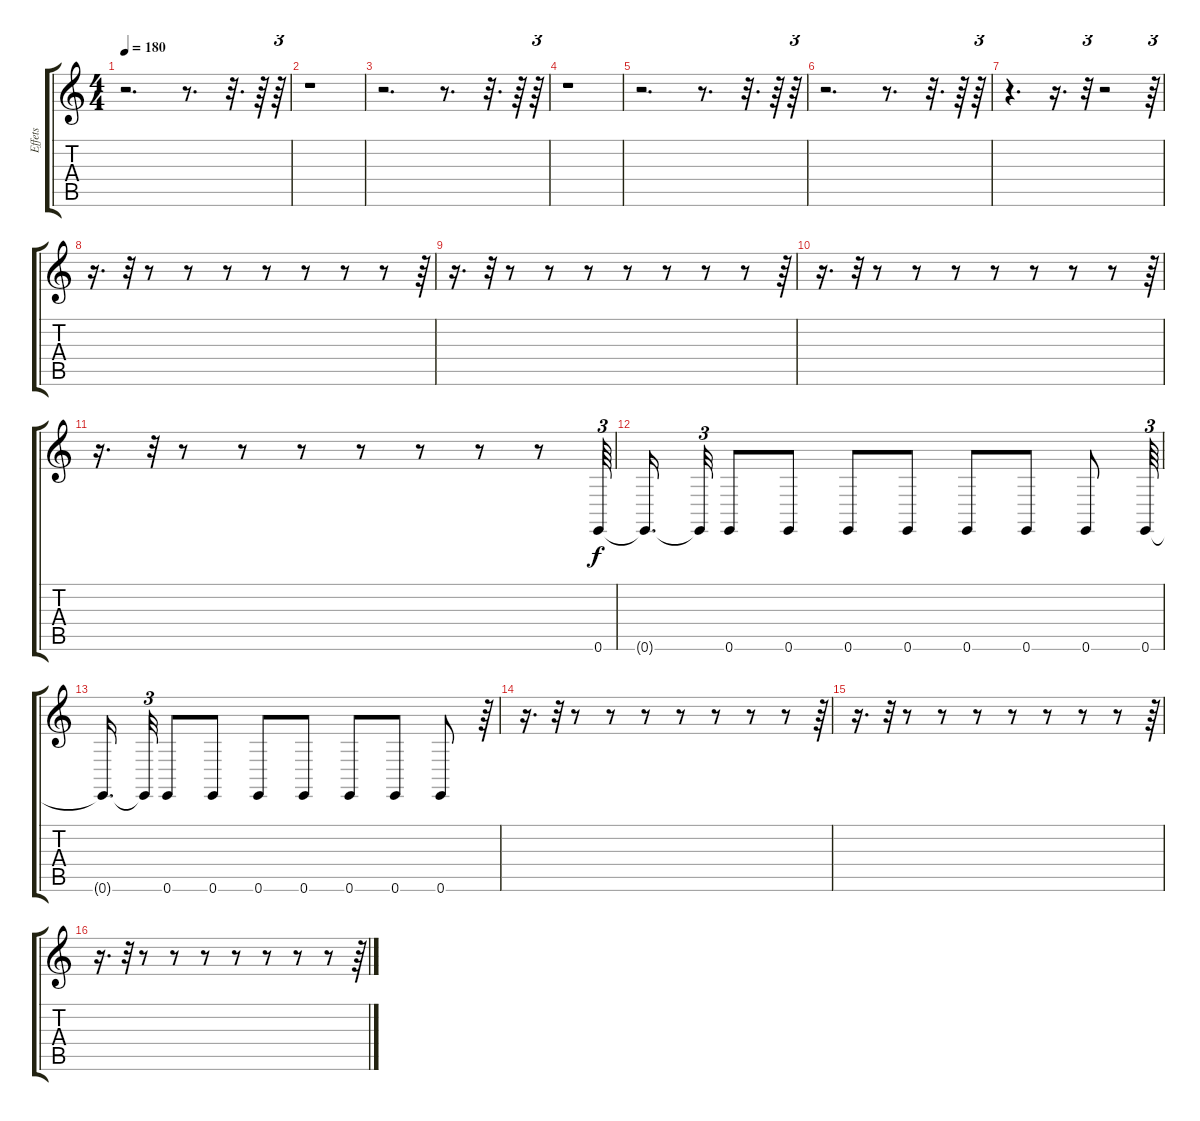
\track ("Effets" "Effets") {instrument fx3crystal}
\staff {score tabs}
\tuning (E4 B3 G3 D3 A2 E2) {hide}
\ts (4 4)
\tempo 180
\clef g2
\ks c
r.2{d dy f} r.8{d} r.32{d} r.64 r.64{tu (3 2)} |
r.1 |
r.2{d} r.8{d} r.32{d} r.64 r.64{tu (3 2)} |
r.1 |
r.2{d} r.8{d} r.32{d} r.64 r.64{tu (3 2)} |
r.2{d} r.8{d} r.32{d} r.64 r.64{tu (3 2)} |
r.4{d} r.16{d} r.32{tu (3 2)} r.2 r.64{tu (3 2)} |
r.16{d} r.32{tu (3 2)} r.8 r.8 r.8 r.8 r.8 r.8 r.8 r.64{tu (3 2)} |
r.16{d} r.32{tu (3 2)} r.8 r.8 r.8 r.8 r.8 r.8 r.8 r.64{tu (3 2)} |
r.16{d} r.32{tu (3 2)} r.8 r.8 r.8 r.8 r.8 r.8 r.8 r.64{tu (3 2)} |
r.16{d} r.32{tu (3 2)} r.8 r.8 r.8 r.8 r.8 r.8 r.8 0.6.64{tu (3 2)} |
0.6{t}.16{d beam splitsecondary} 0.6{t}.32{tu (3 2)} 0.6.8 0.6.8 0.6.8 0.6.8 0.6.8 0.6.8 0.6.8 0.6.64{tu (3 2)} |
0.6{t}.16{d beam splitsecondary} 0.6{t}.32{tu (3 2)} 0.6.8 0.6.8 0.6.8 0.6.8 0.6.8 0.6.8 0.6.8 r.64{tu (3 2)} |
r.16{d} r.32{tu (3 2)} r.8 r.8 r.8 r.8 r.8 r.8 r.8 r.64{tu (3 2)} |
r.16{d} r.32{tu (3 2)} r.8 r.8 r.8 r.8 r.8 r.8 r.8 r.64{tu (3 2)} |
r.16{d} r.32{tu (3 2)} r.8 r.8 r.8 r.8 r.8 r.8 r.8 r.64{tu (3 2)}
